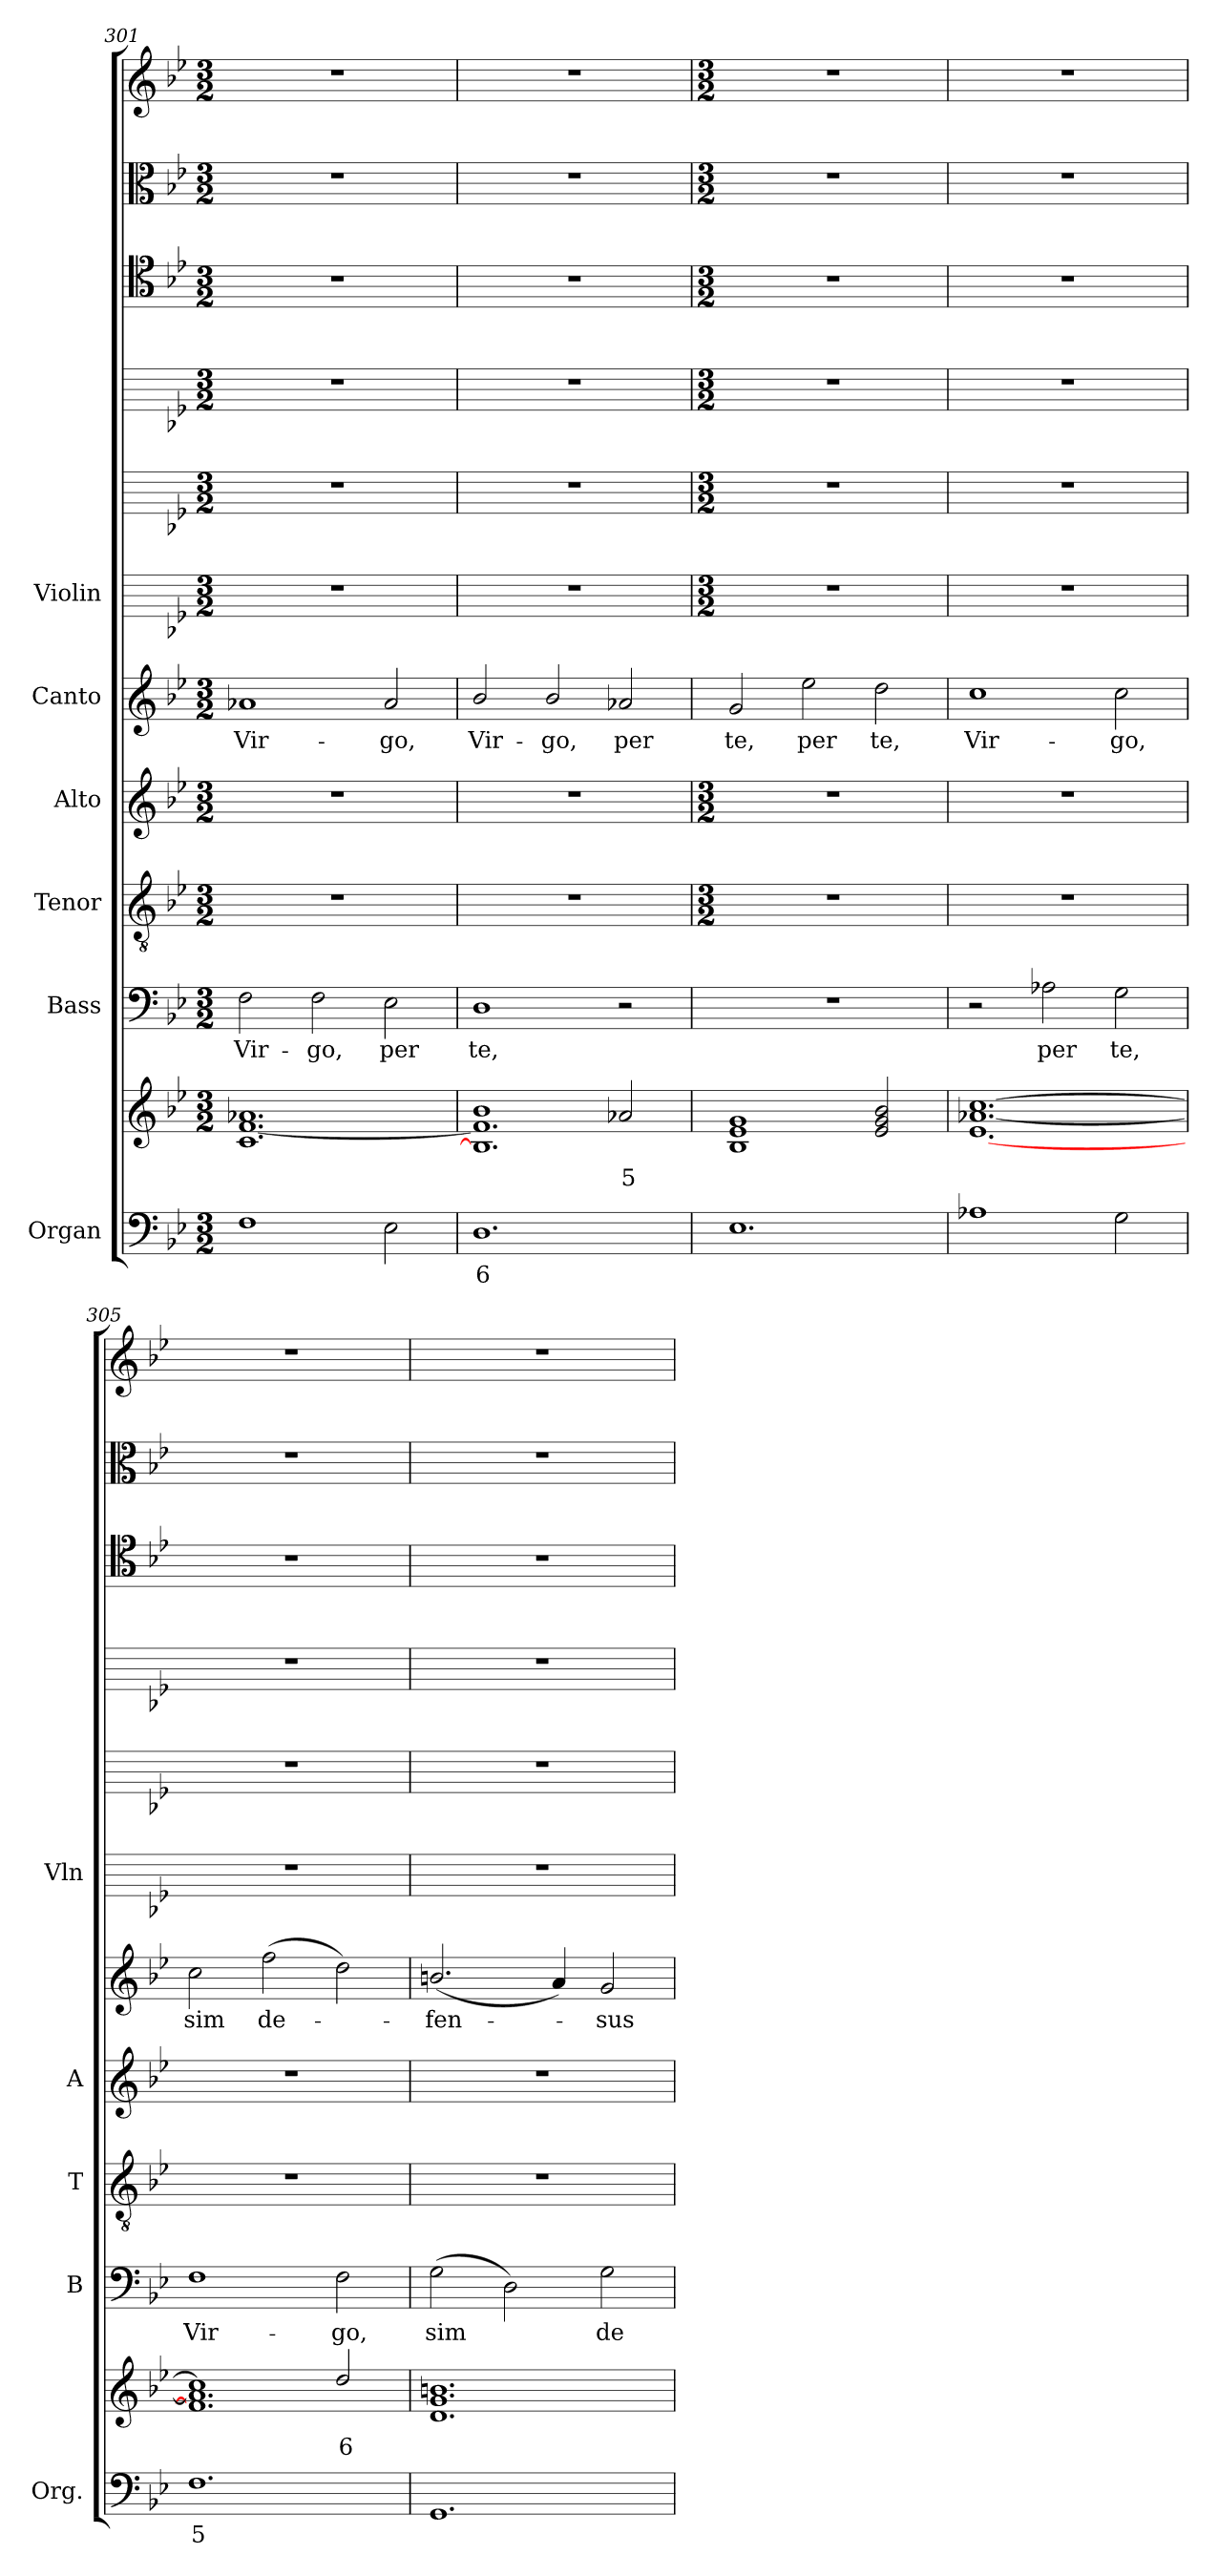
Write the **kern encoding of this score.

**kern	**text	**kern	**text	**kern	**text	**kern	**kern	**kern	**text	**kern	**kern	**kern	**kern	**kern	**kern
*part6	*part6	*part6	*part6	*part5	*part5	*part4	*part3	*part2	*part2	*part1	*part1	*part1	*part1	*part1	*part1
*staff12	*staff12	*staff11	*staff11	*staff10	*staff10	*staff9	*staff8	*staff7	*staff7	*staff6	*staff5	*staff4	*staff3	*staff2	*staff1
*I"Organ	*	*	*	*I"Bass	*	*I"Tenor	*I"Alto	*I"Canto	*	*I"Violin	*	*	*	*	*
*I'Org.	*	*	*	*I'B	*	*I'T	*I'A	*	*	*I'Vln	*	*	*	*	*
*clefF4	*	*clefG2	*	*clefF4	*	*clefGv2	*clefG2	*clefG2	*	*	*	*	*clefC4	*clefC3	*clefG2
*k[b-e-]	*	*k[b-e-]	*	*k[b-e-]	*	*k[b-e-]	*k[b-e-]	*k[b-e-]	*	*k[b-e-]	*k[b-e-]	*k[b-e-]	*k[b-e-]	*k[b-e-]	*k[b-e-]
*B-:	*	*B-:	*	*B-:	*	*B-:	*B-:	*B-:	*	*B-:	*B-:	*B-:	*B-:	*B-:	*B-:
*M3/2	*	*M3/2	*	*M3/2	*	*M3/2	*M3/2	*M3/2	*	*M3/2	*M3/2	*M3/2	*M3/2	*M3/2	*M3/2
=301	=301	=301	=301	=301	=301	=301	=301	=301	=301	=301	=301	=301	=301	=301	=301
*	*	*^	*	*	*	*	*	*	*	*	*	*	*	*	*
!	!	!	!	!	!	!LO:LY:b	!	!	!	!LO:LY:b	!	!	!	!	!	!
1F	.	1.c/ 1.a-X/	[1.f\	.	2F	Vir-	1.r	1.r	1a-X	Vir-	1.r	1.r	1.r	1.r	1.r	1.r
!	!	!	!	!	!	!LO:LY:b	!	!	!	!	!	!	!	!	!	!
.	.	.	.	.	2F	-go,	.	.	.	.	.	.	.	.	.	.
!	!	!	!	!	!	!LO:LY:b	!	!	!	!LO:LY:b	!	!	!	!	!	!
2E-	.	.	.	.	2E-	per	.	.	2a-	-go,	.	.	.	.	.	.
=302	=302	=302	=302	=302	=302	=302	=302	=302	=302	=302	=302	=302	=302	=302	=302	=302
!	!LO:LY:b	!	!	!	!	!LO:LY:b	!	!	!	!LO:LY:b	!	!	!	!	!	!
1.D	6	1b-/	1.B-\] 1.f\]	.	1D	te,	1.r	1.r	2b-/	Vir-	1.r	1.r	1.r	1.r	1.r	1.r
!	!	!	!	!	!	!	!	!	!	!LO:LY:b	!	!	!	!	!	!
.	.	.	.	.	.	.	.	.	2b-/	-go,	.	.	.	.	.	.
!	!	!	!	!LO:LY:b	!	!	!	!	!	!LO:LY:b	!	!	!	!	!	!
.	.	2a-X/	.	5	2r	.	.	.	2a-X	per	.	.	.	.	.	.
!!LO:LB:g=z
=303	=303	=303	=303	=303	=303	=303	=303	=303	=303	=303	=303	=303	=303	=303	=303	=303
*	*	*	*	*	*	*	*M3/2	*M3/2	*	*	*M3/2	*M3/2	*M3/2	*M3/2	*M3/2	*M3/2
!	!	!	!LO:N:vis=1	!	!LO:N:vis=1	!	!	!	!	!LO:LY:b	!	!	!	!	!	!
1.E-	.	1B-/ 1e-/ 1g/	1.ryy	.	1.r	.	1.r	1.r	2g	te,	1.r	1.r	1.r	1.r	1.r	1.r
!	!	!	!	!	!	!	!	!	!	!LO:LY:b	!	!	!	!	!	!
.	.	.	.	.	.	.	.	.	2ee-	per	.	.	.	.	.	.
!	!	!	!	!	!	!	!	!	!	!LO:LY:b	!	!	!	!	!	!
.	.	2e-/ 2g/ 2b-/	.	.	.	.	.	.	2dd	te,	.	.	.	.	.	.
=304	=304	=304	=304	=304	=304	=304	=304	=304	=304	=304	=304	=304	=304	=304	=304	=304
!	!	!	!	!	!	!	!	!	!	!LO:LY:b	!	!	!	!	!	!
1A-X	.	[1.cc/	[1.e-\ [1.a-X\	.	2r	.	1.r	1.r	1cc	Vir-	1.r	1.r	1.r	1.r	1.r	1.r
!	!	!	!	!	!	!LO:LY:b	!	!	!	!	!	!	!	!	!	!
.	.	.	.	.	2A-X	per	.	.	.	.	.	.	.	.	.	.
!	!	!	!	!	!	!LO:LY:b	!	!	!	!LO:LY:b	!	!	!	!	!	!
2G	.	.	.	.	2G	te,	.	.	2cc	-go,	.	.	.	.	.	.
=305	=305	=305	=305	=305	=305	=305	=305	=305	=305	=305	=305	=305	=305	=305	=305	=305
!	!LO:LY:b	!	!	!	!	!LO:LY:b	!	!	!	!LO:LY:b	!	!	!	!	!	!
1.F	5	1cc/]	1.f\] 1.a-\]	.	1F	Vir-	1.r	1.r	2cc	sim	1.r	1.r	1.r	1.r	1.r	1.r
!	!	!	!	!	!	!	!	!	!	!LO:LY:b	!	!	!	!	!	!
.	.	.	.	.	.	.	.	.	(>2ff	de-	.	.	.	.	.	.
!	!	!	!	!LO:LY:b	!	!LO:LY:b	!	!	!	!	!	!	!	!	!	!
.	.	2dd/	.	6	2F	-go,	.	.	2dd)	.	.	.	.	.	.	.
=306	=306	=306	=306	=306	=306	=306	=306	=306	=306	=306	=306	=306	=306	=306	=306	=306
!	!	!	!LO:N:vis=1	!	!	!LO:LY:b	!	!	!	!LO:LY:b	!	!	!	!	!	!
1.GG	.	1.d/ 1.g/ 1.bn/	1.ryy	.	(>2G	sim	1.r	1.r	(<2.bn/	fen-	1.r	1.r	1.r	1.r	1.r	1.r
.	.	.	.	.	2D)	.	.	.	.	.	.	.	.	.	.	.
.	.	.	.	.	.	.	.	.	4a)	.	.	.	.	.	.	.
!	!	!	!	!	!	!LO:LY:b	!	!	!	!LO:LY:b	!	!	!	!	!	!
.	.	.	.	.	2G	de-	.	.	2g	sus	.	.	.	.	.	.
*	*	*v	*v	*	*	*	*	*	*	*	*	*	*	*	*	*
=	=	=	=	=	=	=	=	=	=	=	=	=	=	=	=
*-	*-	*-	*-	*-	*-	*-	*-	*-	*-	*-	*-	*-	*-	*-	*-
